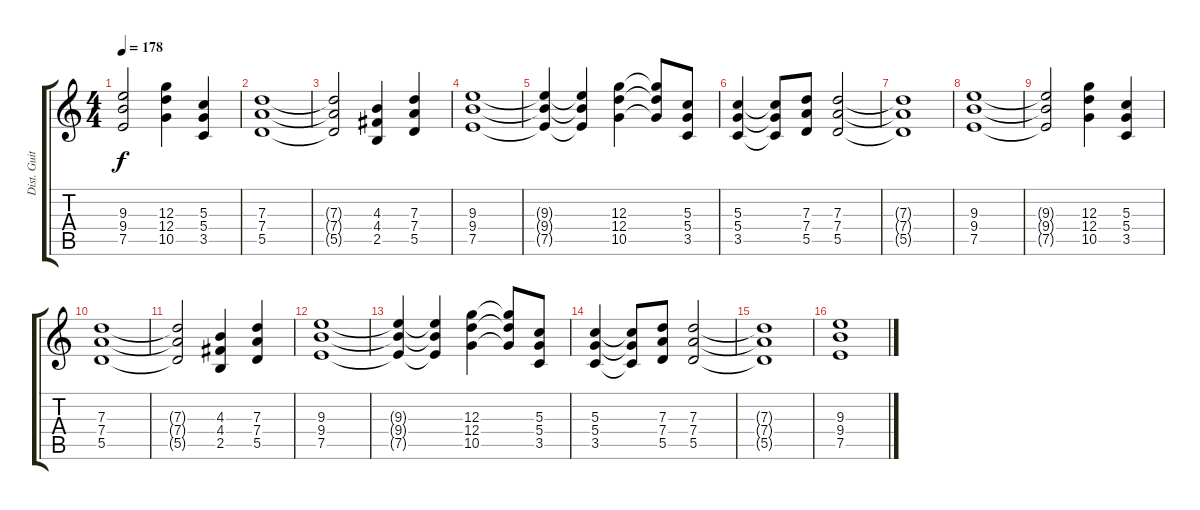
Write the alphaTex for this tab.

\track ("Dist. Guitar 1" "Dist. Guit") {instrument distortionguitar}
\staff {score tabs}
\tuning (E4 B3 G3 D3 A2 E2) {hide}
\ts (4 4)
\tempo 178
\clef g2
\ks c
(9.3{t} 9.4{t} 7.5{t}).2{dy f} (12.3 12.4 10.5).4 (5.3 5.4 3.5).4 |
(7.3 7.4 5.5).1 |
(7.3{t} 7.4{t} 5.5{t}).2 (4.3 4.4 2.5).4 (7.3 7.4 5.5).4 |
(9.3 9.4 7.5).1 |
(9.3{t} 9.4{t} 7.5{t}).4 (9.3{t} 9.4{t} 7.5{t}).4 (12.3 12.4 10.5).4 (12.3{t} 12.4{t} 10.5{t}).8 (5.3 5.4 3.5).8 |
(5.3 5.4 3.5).4 (5.3{t} 5.4{t} 3.5{t}).8 (7.3 7.4 5.5).8 (7.3 7.4 5.5).2 |
(7.3{t} 7.4{t} 5.5{t}).1 |
(9.3 9.4 7.5).1 |
(9.3{t} 9.4{t} 7.5{t}).2 (12.3 12.4 10.5).4 (5.3 5.4 3.5).4 |
(7.3 7.4 5.5).1 |
(7.3{t} 7.4{t} 5.5{t}).2 (4.3 4.4 2.5).4 (7.3 7.4 5.5).4 |
(9.3 9.4 7.5).1 |
(9.3{t} 9.4{t} 7.5{t}).4 (9.3{t} 9.4{t} 7.5{t}).4 (12.3 12.4 10.5).4 (12.3{t} 12.4{t} 10.5{t}).8 (5.3 5.4 3.5).8 |
(5.3 5.4 3.5).4 (5.3{t} 5.4{t} 3.5{t}).8 (7.3 7.4 5.5).8 (7.3 7.4 5.5).2 |
(7.3{t} 7.4{t} 5.5{t}).1 |
(9.3 9.4 7.5).1
